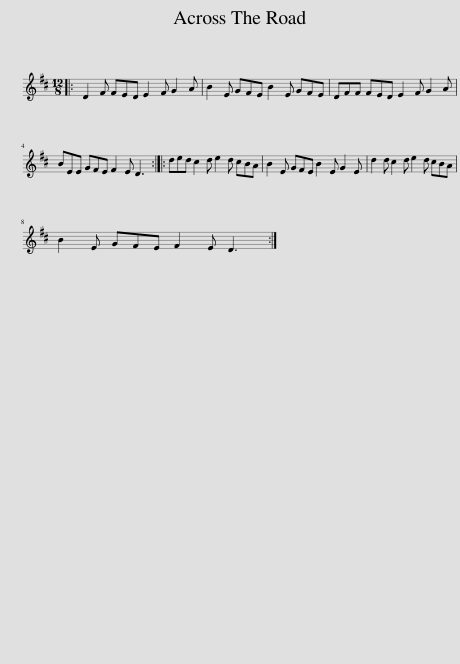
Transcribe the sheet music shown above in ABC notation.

X:1
L:1/8
M:12/8
I:linebreak $
K:D
V:1 treble
V:1
|: D2 F FED E2 F G2 A | B2 E GFE B2 E GFE | DFF FED E2 F G2 A |$ BEE GFE F2 E D3 :: ded c2 d e2 d cBA | %5
 B2 E GFE B2 E G2 E | d2 d c2 d e2 d cBA |$ B2 E GFE F2 E D3 :| %8
